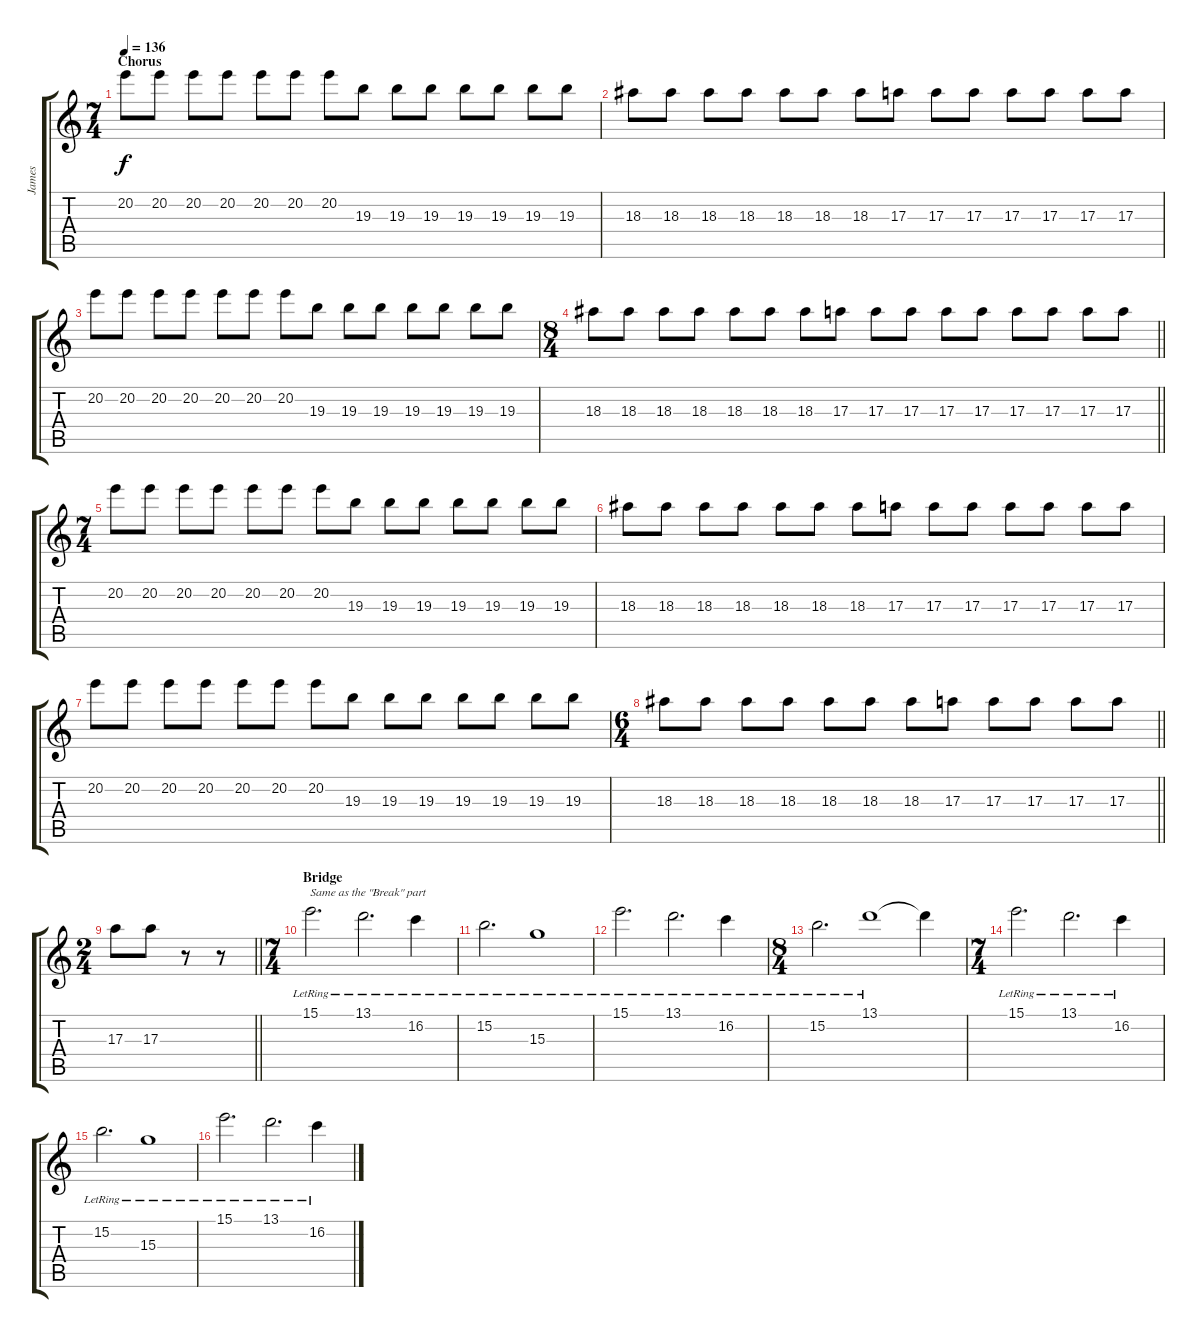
\track ("James" "James") {instrument electricguitarclean}
\staff {score tabs}
\tuning (Db4 Ab3 E3 B2 Gb2 Db2) {hide}
\ts (7 4)
\section ("" "Chorus")
\tempo 136
\clef g2
\ks c
20.2.8{dy f} 20.2.8 20.2.8 20.2.8 20.2.8 20.2.8 20.2.8 19.3.8 19.3.8 19.3.8 19.3.8 19.3.8 19.3.8 19.3.8 |
18.3.8 18.3.8 18.3.8 18.3.8 18.3.8 18.3.8 18.3.8 17.3.8 17.3.8 17.3.8 17.3.8 17.3.8 17.3.8 17.3.8 |
20.2.8 20.2.8 20.2.8 20.2.8 20.2.8 20.2.8 20.2.8 19.3.8 19.3.8 19.3.8 19.3.8 19.3.8 19.3.8 19.3.8 |
\ts (8 4)
\barLineRight lightlight
18.3.8 18.3.8 18.3.8 18.3.8 18.3.8 18.3.8 18.3.8 17.3.8 17.3.8 17.3.8 17.3.8 17.3.8 17.3.8 17.3.8 17.3.8 17.3.8 |
\ts (7 4)
20.2.8 20.2.8 20.2.8 20.2.8 20.2.8 20.2.8 20.2.8 19.3.8 19.3.8 19.3.8 19.3.8 19.3.8 19.3.8 19.3.8 |
18.3.8 18.3.8 18.3.8 18.3.8 18.3.8 18.3.8 18.3.8 17.3.8 17.3.8 17.3.8 17.3.8 17.3.8 17.3.8 17.3.8 |
20.2.8 20.2.8 20.2.8 20.2.8 20.2.8 20.2.8 20.2.8 19.3.8 19.3.8 19.3.8 19.3.8 19.3.8 19.3.8 19.3.8 |
\ts (6 4)
\barLineRight lightlight
18.3.8 18.3.8 18.3.8 18.3.8 18.3.8 18.3.8 18.3.8 17.3.8 17.3.8 17.3.8 17.3.8 17.3.8 |
\ts (2 4)
\barLineRight lightlight
17.3.8 17.3.8 r.8 r.8 |
\ts (7 4)
\section ("" "Bridge")
15.1{lr}.2{d txt "Same as the \"Break\" part" instrument electricguitarjazz} 13.1{lr}.2{d} 16.2{lr}.4 |
15.2{lr}.2{d} 15.3{lr}.1 |
15.1{lr}.2{d} 13.1{lr}.2{d} 16.2{lr}.4 |
\ts (8 4)
15.2{lr}.2{d} 13.1{lr}.1 13.1{t}.4 |
\ts (7 4)
15.1{lr}.2{d} 13.1{lr}.2{d} 16.2{lr}.4 |
15.2{lr}.2{d} 15.3{lr}.1 |
15.1{lr}.2{d} 13.1{lr}.2{d} 16.2{lr}.4
